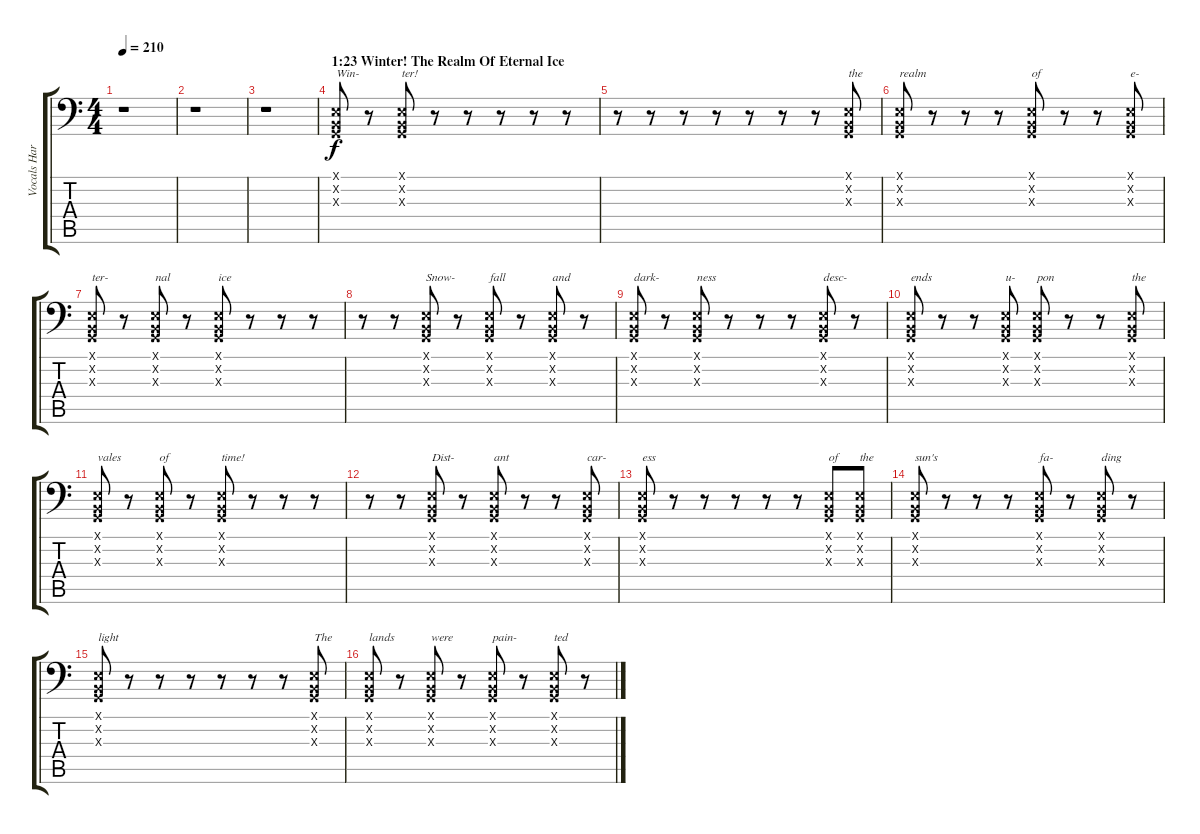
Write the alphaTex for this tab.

\track ("Vocals Harsh" "Vocals Har") {instrument timpani}
\staff {score tabs}
\tuning (E3 B2 G2 D2 A1 E1) {hide}
\ts (4 4)
\tempo 210
\clef f4
\ks c
r.1{dy f} |
r.1 |
r.1 |
\section ("" "1:23 Winter! The Realm Of Eternal Ice")
(0.1{x} 0.2{x} 0.3{x}).8{txt "Win-"} r.8 (0.1{x} 0.2{x} 0.3{x}).8{txt "ter!"} r.8 r.8 r.8 r.8 r.8 |
r.8 r.8 r.8 r.8 r.8 r.8 r.8 (0.1{x} 0.2{x} 0.3{x}).8{txt "the"} |
(0.1{x} 0.2{x} 0.3{x}).8{txt "realm"} r.8 r.8 r.8 (0.1{x} 0.2{x} 0.3{x}).8{txt "of"} r.8 r.8 (0.1{x} 0.2{x} 0.3{x}).8{txt "e-"} |
(0.1{x} 0.2{x} 0.3{x}).8{txt "ter-"} r.8 (0.1{x} 0.2{x} 0.3{x}).8{txt "nal"} r.8 (0.1{x} 0.2{x} 0.3{x}).8{txt "ice"} r.8 r.8 r.8 |
r.8 r.8 (0.1{x} 0.2{x} 0.3{x}).8{txt "Snow-"} r.8 (0.1{x} 0.2{x} 0.3{x}).8{txt "fall"} r.8 (0.1{x} 0.2{x} 0.3{x}).8{txt "and"} r.8 |
(0.1{x} 0.2{x} 0.3{x}).8{txt "dark-"} r.8 (0.1{x} 0.2{x} 0.3{x}).8{txt "ness"} r.8 r.8 r.8 (0.1{x} 0.2{x} 0.3{x}).8{txt "desc-"} r.8 |
(0.1{x} 0.2{x} 0.3{x}).8{txt "ends"} r.8 r.8 (0.1{x} 0.2{x} 0.3{x}).8{txt "u-"} (0.1{x} 0.2{x} 0.3{x}).8{txt "pon"} r.8 r.8 (0.1{x} 0.2{x} 0.3{x}).8{txt "the"} |
(0.1{x} 0.2{x} 0.3{x}).8{txt "vales"} r.8 (0.1{x} 0.2{x} 0.3{x}).8{txt "of"} r.8 (0.1{x} 0.2{x} 0.3{x}).8{txt "time!"} r.8 r.8 r.8 |
r.8 r.8 (0.1{x} 0.2{x} 0.3{x}).8{txt "Dist-"} r.8 (0.1{x} 0.2{x} 0.3{x}).8{txt "ant"} r.8 r.8 (0.1{x} 0.2{x} 0.3{x}).8{txt "car-"} |
(0.1{x} 0.2{x} 0.3{x}).8{txt "ess"} r.8 r.8 r.8 r.8 r.8 (0.1{x} 0.2{x} 0.3{x}).8{txt "of"} (0.1{x} 0.2{x} 0.3{x}).8{txt "the"} |
(0.1{x} 0.2{x} 0.3{x}).8{txt "sun's"} r.8 r.8 r.8 (0.1{x} 0.2{x} 0.3{x}).8{txt "fa-"} r.8 (0.1{x} 0.2{x} 0.3{x}).8{txt "ding"} r.8 |
(0.1{x} 0.2{x} 0.3{x}).8{txt "light"} r.8 r.8 r.8 r.8 r.8 r.8 (0.1{x} 0.2{x} 0.3{x}).8{txt "The"} |
(0.1{x} 0.2{x} 0.3{x}).8{txt "lands"} r.8 (0.1{x} 0.2{x} 0.3{x}).8{txt "were"} r.8 (0.1{x} 0.2{x} 0.3{x}).8{txt "pain-"} r.8 (0.1{x} 0.2{x} 0.3{x}).8{txt "ted"} r.8
